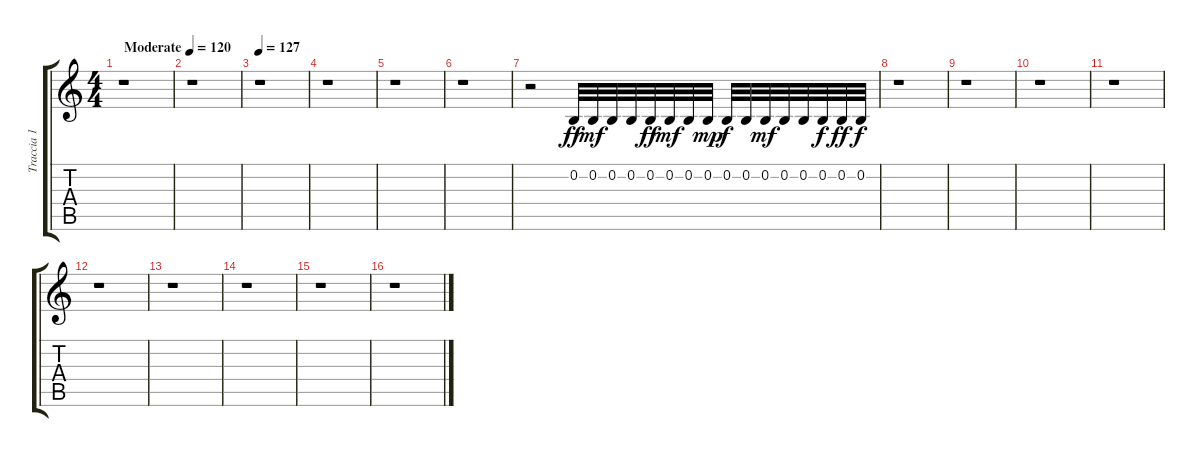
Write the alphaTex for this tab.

\track ("Traccia 1" "Traccia 1") {instrument lead1square}
\staff {score tabs}
\tuning (E4 B3 G3 D3 A2 E2) {hide}
\ts (4 4)
\tempo (120 "Moderate")
\clef g2
\ks c
r.1{dy ff instrument lead1square} |
r.1 |
\tempo 127
r.1 |
r.1 |
r.1 |
r.1 |
r.2 0.2.32 0.2.32{dy mf} 0.2.32 0.2.32 0.2.32{dy ff} 0.2.32{dy mf} 0.2.32 0.2.32{dy mp} 0.2.32{dy f} 0.2.32 0.2.32{dy mf} 0.2.32 0.2.32 0.2.32{dy f} 0.2.32{dy ff} 0.2.32{dy f} |
r.1 |
r.1 |
r.1 |
r.1 |
r.1 |
r.1 |
r.1 |
r.1 |
r.1
